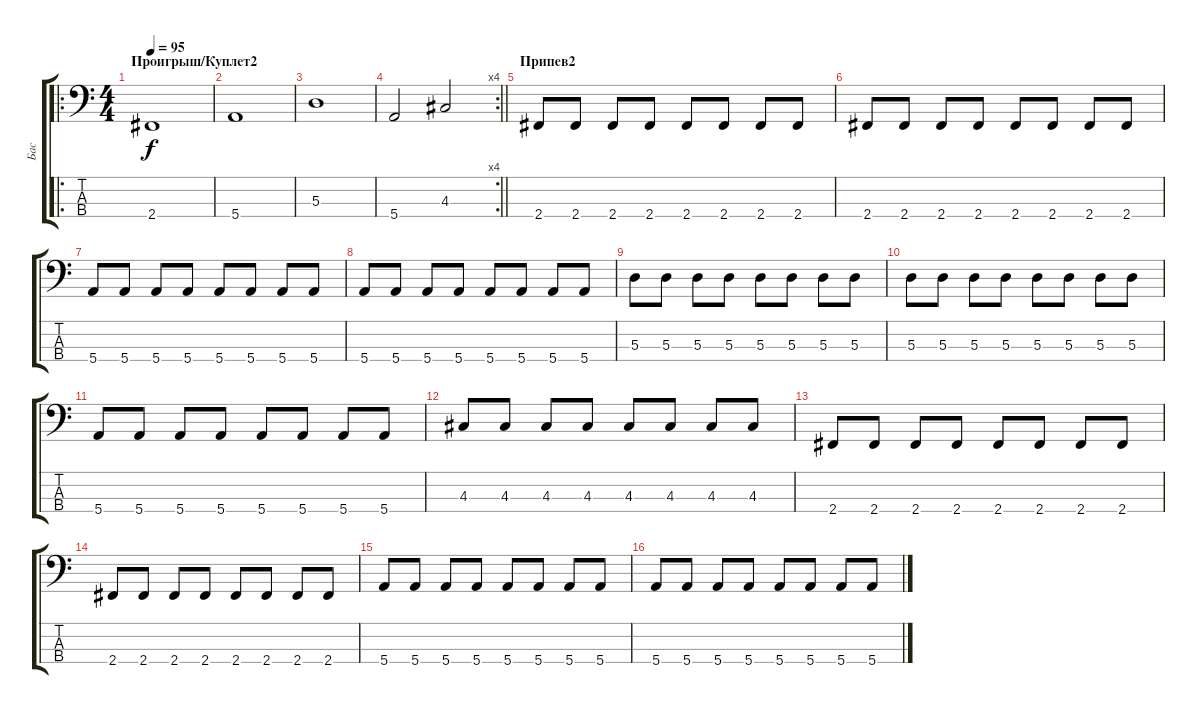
\track ("Бас" "Бас") {instrument electricbasspick}
\staff {score tabs}
\tuning (G2 D2 A1 E1) {hide}
\ro
\ts (4 4)
\section ("" "Проигрыш/Куплет2")
\tempo 95
\clef f4
\ks c
2.4.1{dy f} |
5.4.1 |
5.3.1 |
\rc 4
\barLineRight lightlight
5.4.2 4.3.2 |
\section ("" "Припев2")
2.4.8 2.4.8 2.4.8 2.4.8 2.4.8 2.4.8 2.4.8 2.4.8 |
2.4.8 2.4.8 2.4.8 2.4.8 2.4.8 2.4.8 2.4.8 2.4.8 |
5.4.8 5.4.8 5.4.8 5.4.8 5.4.8 5.4.8 5.4.8 5.4.8 |
5.4.8 5.4.8 5.4.8 5.4.8 5.4.8 5.4.8 5.4.8 5.4.8 |
5.3.8 5.3.8 5.3.8 5.3.8 5.3.8 5.3.8 5.3.8 5.3.8 |
5.3.8 5.3.8 5.3.8 5.3.8 5.3.8 5.3.8 5.3.8 5.3.8 |
5.4.8 5.4.8 5.4.8 5.4.8 5.4.8 5.4.8 5.4.8 5.4.8 |
4.3.8 4.3.8 4.3.8 4.3.8 4.3.8 4.3.8 4.3.8 4.3.8 |
2.4.8 2.4.8 2.4.8 2.4.8 2.4.8 2.4.8 2.4.8 2.4.8 |
2.4.8 2.4.8 2.4.8 2.4.8 2.4.8 2.4.8 2.4.8 2.4.8 |
5.4.8 5.4.8 5.4.8 5.4.8 5.4.8 5.4.8 5.4.8 5.4.8 |
5.4.8 5.4.8 5.4.8 5.4.8 5.4.8 5.4.8 5.4.8 5.4.8
